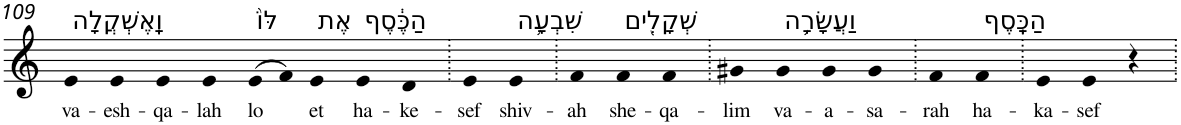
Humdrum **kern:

**kern	**text
*part1	*part1
*staff1	*staff1
*I"Piano	*
*I'Pno	*
!!LO:PB:g=z
*clefG2	*
*k[]	*
=109	=109
!LO:TX:a:t=וָֽאֶשְׁקֲלָה	!
!	!LO:LY:b
4e	va-
!	!LO:LY:b
4e	-esh-
!	!LO:LY:b
4e	-qa-
!	!LO:LY:b
4e	-lah
!LO:TX:a:t=לּוֹ֙	!
!	!LO:LY:b
(>8e	lo
8f)	.
!LO:TX:a:t=אֶת	!
!	!LO:LY:b
4e	et
!LO:TX:a:t=הַכֶּ֔סֶף	!
!	!LO:LY:b
4e	ha-
!	!LO:LY:b
4d	-ke-
=110.	=110.
!	!LO:LY:b
4e	-sef
!LO:TX:a:t=שִׁבְעָ֥ה	!
!	!LO:LY:b
4e	shiv-
=111.	=111.
!	!LO:LY:b
4f	-ah
!LO:TX:a:t=שְׁקָלִ֖ים	!
!	!LO:LY:b
4f	she-
!	!LO:LY:b
4f	-qa-
=112.	=112.
!	!LO:LY:b
4g#X	-lim
!LO:TX:a:t=וַעֲשָׂרָ֥ה	!
!	!LO:LY:b
4g#	va-
!	!LO:LY:b
4g#	-a-
!	!LO:LY:b
4g#	-sa-
=113.	=113.
!	!LO:LY:b
4f	-rah
!LO:TX:a:t=הַכָּֽסֶף	!
!	!LO:LY:b
4f	ha-
=114.	=114.
!	!LO:LY:b
4e	-ka-
!	!LO:LY:b
4e	-sef
4r	.
=.	=.
*-	*-
